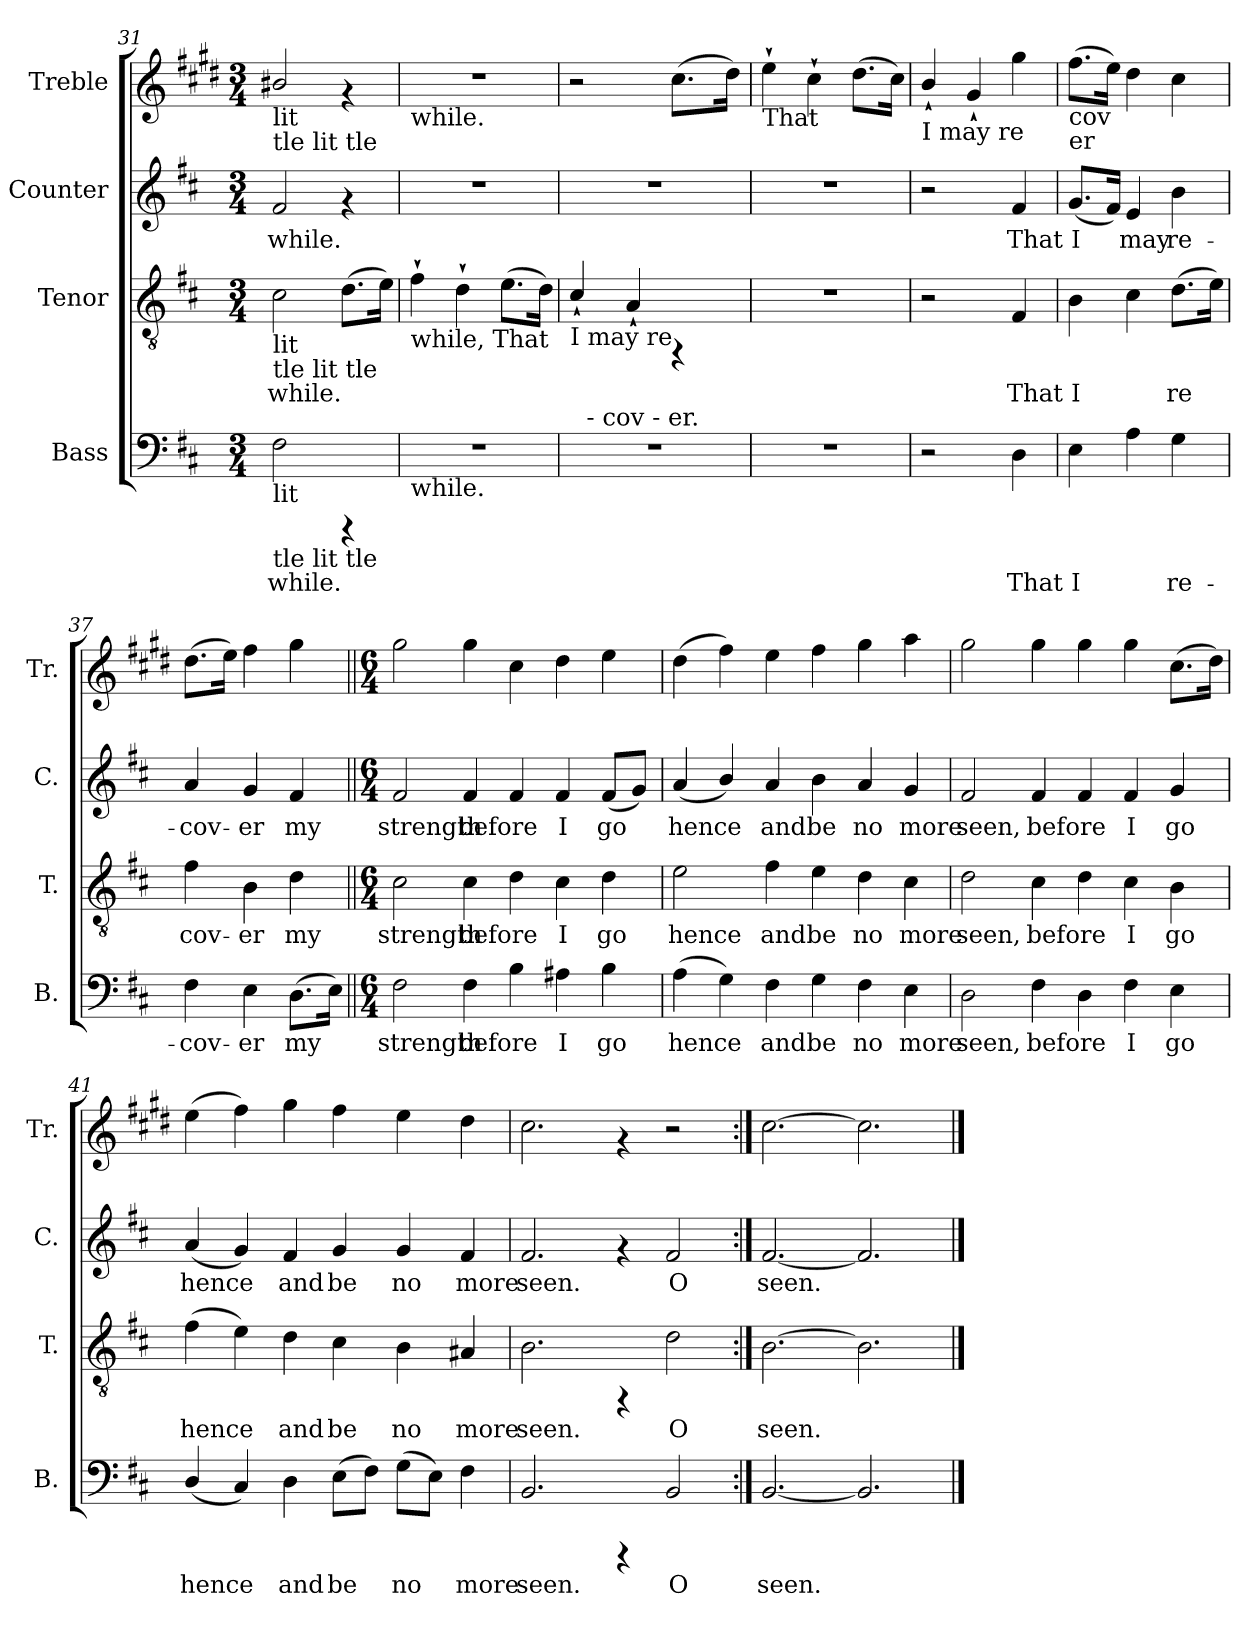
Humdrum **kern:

**kern	**text	**kern	**text	**kern	**text	**kern
*part4	*part4	*part3	*part3	*part2	*part2	*part1
*staff4	*staff4	*staff3	*staff3	*staff2	*staff2	*staff1
*I"Bass	*	*I"Tenor	*	*I"Counter	*	*I"Treble
*I'B.	*	*I'T.	*	*I'C.	*	*I'Tr.
*clefF4	*	*clefGv2	*	*clefG2	*	*clefG2
*	*	*	*	*	*	*ITrd1c2
*k[f#c#]	*	*k[f#c#]	*	*k[f#c#]	*	*k[f#c#]
*D:	*	*D:	*	*D:	*	*D:
*M3/4	*	*M3/4	*	*M3/4	*	*M3/4
=31	=31	=31	=31	=31	=31	=31
!	!	!	!	!	!	!LO:TX:b:t=lit
!	!	!	!	!	!	!LO:TX:b:t=tle lit tle
!	!	!LO:TX:b:t=lit	!	!	!	!
!	!	!LO:TX:b:t=tle lit tle	!	!	!	!
!LO:TX:b:t=lit	!	!	!	!	!	!
!LO:TX:b:t=tle lit tle	!	!	!	!	!	!
!	!LO:LY:a:cj	!	!LO:LY:a:cj	!	!LO:LY:b:cj	!
2F#\	while.	2c#\	while.	2f#/	while.	2a#X/
!	!	!	!LO:LY:a:cj	!	!	!
4rCCC	.	(>8.d\L	.	4rf	.	4rf
!	!	!	!LO:LY:a:cj	!	!	!
.	.	16e\J)	.	.	.	.
=32	=32	=32	=32	=32	=32	=32
!	!	!	!	!	!	!LO:TX:b:t=while.
!	!	!LO:TX:b:t=while, That	!	!	!	!
!LO:TX:b:t=while.	!	!	!	!	!	!
!	!	!	!LO:LY:a:cj	!	!	!
2.r	.	4f#`>\	.	2.r	.	2.r
!	!	!	!LO:LY:a:cj	!	!	!
.	.	4d`>\	.	.	.	.
!	!	!	!LO:LY:a:cj	!	!	!
.	.	(>8.e\L	.	.	.	.
!	!	!	!LO:LY:a:cj	!	!	!
.	.	16d\J)	.	.	.	.
!!LO:LB:g=z
=33	=33	=33	=33	=33	=33	=33
!	!	!LO:TX:b:t=I may re	!	!	!	!
!	!	!	!LO:LY:a:cj	!	!	!
*^	*	*	*	*	*	*
2.r	32.ryy	.	4c#`</	.	2.r	.	2r
!	!LO:TX:a:t=- cov - er.	!	!	!	!	!	!
.	2ryy	.	.	.	.	.	.
!	!	!	!	!LO:LY:a:cj	!	!	!
.	.	.	4A`</	.	.	.	.
.	.	.	4rFF	.	.	.	(>8.b\L
.	8ryy	.	.	.	.	.	.
.	16ryy	.	.	.	.	.	.
.	.	.	.	.	.	.	16cc#\J)
.	64ryy	.	.	.	.	.	.
=34	=34	=34	=34	=34	=34	=34	=34
!	!	!	!	!	!	!	!LO:TX:b:t=That
*v	*v	*	*	*	*	*	*
2.r	.	2.r	.	2.r	.	4dd`>\
.	.	.	.	.	.	4b`>\
.	.	.	.	.	.	(>8.cc#\L
.	.	.	.	.	.	16b\J)
=35	=35	=35	=35	=35	=35	=35
!	!	!	!	!	!	!LO:TX:b:t=I may re
2r	.	2r	.	2r	.	4a`</
.	.	.	.	.	.	4f#`</
!	!LO:LY:a:cj	!	!LO:LY:a:cj	!	!LO:LY:b:cj	!
4D\	That	4F#/	That	4f#/	That	4ff#\
=36	=36	=36	=36	=36	=36	=36
!	!	!	!	!	!	!LO:TX:b:t=cov
!	!	!	!	!	!	!LO:TX:b:t=er
!	!LO:LY:a:cj	!	!LO:LY:a:cj	!	!LO:LY:b:cj	!
4E\	I	4B\	I	(<8.g/L	I	(>8.ee\L
!	!	!	!	!	!LO:LY:b:cj	!
.	.	.	.	16f#/J)	.	16dd\J)
!	!LO:LY:a:cj	!	!LO:LY:a:cj	!	!LO:LY:b:cj	!
4A\	.	4c#\	.	4e/	may	4cc#\
!	!LO:LY:a:cj	!	!LO:LY:a:cj	!	!LO:LY:b:cj	!
4G\	re-	(>8.d\L	re-	4b\	re-	4b\
!	!	!	!LO:LY:a:cj	!	!	!
.	.	16e\J)	--	.	.	.
=37	=37	=37	=37	=37	=37	=37
!	!LO:LY:a:cj	!	!LO:LY:a:cj	!	!LO:LY:b:cj	!
4F#\	-cov-	4f#\	-cov-	4a/	-cov-	(>8.cc#\L
.	.	.	.	.	.	16dd\J)
!	!LO:LY:a:cj	!	!LO:LY:a:cj	!	!LO:LY:b:cj	!
4E\	-er	4B\	-er	4g/	-er	4ee\
!	!LO:LY:a:cj	!	!LO:LY:a:cj	!	!LO:LY:b:cj	!
(>8.D\L	my	4d\	my	4f#/	my	4ff#\
!	!LO:LY:a:cj	!	!	!	!	!
16E\J)	.	.	.	.	.	.
=38||	=38||	=38||	=38||	=38||	=38||	=38||
*M6/4	*	*M6/4	*	*M6/4	*	*M6/4
!	!LO:LY:a:cj	!	!LO:LY:a:cj	!	!LO:LY:b:cj	!
2F#\	strength	2c#\	strength	2f#/	strength	2ff#\
!	!LO:LY:a:cj	!	!LO:LY:a:cj	!	!LO:LY:b:cj	!
4F#\	before	4c#\	before	4f#/	before	4ff#\
!	!LO:LY:a:cj	!	!LO:LY:a:cj	!	!LO:LY:b:cj	!
4B\	.	4d\	.	4f#/	.	4b\
!	!LO:LY:a:cj	!	!LO:LY:a:cj	!	!LO:LY:b:cj	!
4A#X\	I	4c#\	I	4f#/	I	4cc#\
!	!LO:LY:a:cj	!	!LO:LY:a:cj	!	!LO:LY:b:cj	!
4B\	go	4d\	go	(<8f#/L	go	4dd\
!	!	!	!	!	!LO:LY:b:cj	!
.	.	.	.	8g/J)	.	.
!!LO:LB:g=z
=39	=39	=39	=39	=39	=39	=39
!	!LO:LY:a:cj	!	!LO:LY:a:cj	!	!LO:LY:b:cj	!
(>4A\	hence	2e\	hence	(<4a/	hence	(>4cc#\
!	!LO:LY:a:cj	!	!	!	!LO:LY:b:cj	!
4G\)	.	.	.	4b/)	.	4ee\)
!	!LO:LY:a:cj	!	!LO:LY:a:cj	!	!LO:LY:b:cj	!
4F#\	and	4f#\	and	4a/	and	4dd\
!	!LO:LY:a:cj	!	!LO:LY:a:cj	!	!LO:LY:b:cj	!
4G\	be	4e\	be	4b\	be	4ee\
!	!LO:LY:a:cj	!	!LO:LY:a:cj	!	!LO:LY:b:cj	!
4F#\	no	4d\	no	4a/	no	4ff#\
!	!LO:LY:a:cj	!	!LO:LY:a:cj	!	!LO:LY:b:cj	!
4E\	more	4c#\	more	4g/	more	4gg\
=40	=40	=40	=40	=40	=40	=40
!	!LO:LY:a:cj	!	!LO:LY:a:cj	!	!LO:LY:b:cj	!
2D\	seen,	2d\	seen,	2f#/	seen,	2ff#\
!	!LO:LY:a:cj	!	!LO:LY:a:cj	!	!LO:LY:b:cj	!
4F#\	before	4c#\	before	4f#/	before	4ff#\
!	!LO:LY:a:cj	!	!LO:LY:a:cj	!	!LO:LY:b:cj	!
4D\	.	4d\	.	4f#/	.	4ff#\
!	!LO:LY:a:cj	!	!LO:LY:a:cj	!	!LO:LY:b:cj	!
4F#\	I	4c#\	I	4f#/	I	4ff#\
!	!LO:LY:a:cj	!	!LO:LY:a:cj	!	!LO:LY:b:cj	!
4E\	go	4B\	go	4g/	go	(>8.b\L
.	.	.	.	.	.	16cc#\J)
=41	=41	=41	=41	=41	=41	=41
!	!LO:LY:a:cj	!	!LO:LY:a:cj	!	!LO:LY:b:cj	!
(<4D/	hence	(>4f#\	hence	(<4a/	hence	(>4dd\
!	!LO:LY:a:cj	!	!LO:LY:a:cj	!	!LO:LY:b:cj	!
4C#/)	.	4e\)	.	4g/)	.	4ee\)
!	!LO:LY:a:cj	!	!LO:LY:a:cj	!	!LO:LY:b:cj	!
4D\	and	4d\	and	4f#/	and	4ff#\
!	!LO:LY:a:cj	!	!LO:LY:a:cj	!	!LO:LY:b:cj	!
(>8E\L	be	4c#\	be	4g/	be	4ee\
!	!LO:LY:a:cj	!	!	!	!	!
8F#\J)	.	.	.	.	.	.
!	!LO:LY:a:cj	!	!LO:LY:a:cj	!	!LO:LY:b:cj	!
(>8G\L	no	4B\	no	4g/	no	4dd\
!	!LO:LY:a:cj	!	!	!	!	!
8E\J)	.	.	.	.	.	.
!	!LO:LY:a:cj	!	!LO:LY:a:cj	!	!LO:LY:b:cj	!
4F#\	more	4A#X/	more	4f#/	more	4cc#\
=42	=42	=42	=42	=42	=42	=42
!	!LO:LY:a:cj	!	!LO:LY:a:cj	!	!LO:LY:b:cj	!
2.BB/	seen.	2.B\	seen.	2.f#/	seen.	2.b\
4rCCC	.	4rFF	.	4rf	.	4rf
!	!LO:LY:a:cj	!	!LO:LY:a:cj	!	!LO:LY:b:cj	!
2BB/	O	2d\	O	2f#/	O	2r
=43:|!	=43:|!	=43:|!	=43:|!	=43:|!	=43:|!	=43:|!
!	!LO:LY:a:cj	!	!LO:LY:a:cj	!	!LO:LY:b:cj	!
[<2.BB/	seen.	[>2.B\	seen.	[<2.f#/	seen.	[>2.b\
!	!LO:LY:a:cj	!	!LO:LY:a:cj	!	!LO:LY:b:cj	!
2.BB/]	.	2.B\]	.	2.f#/]	.	2.b\]
==	==	==	==	==	==	==
*-	*-	*-	*-	*-	*-	*-
